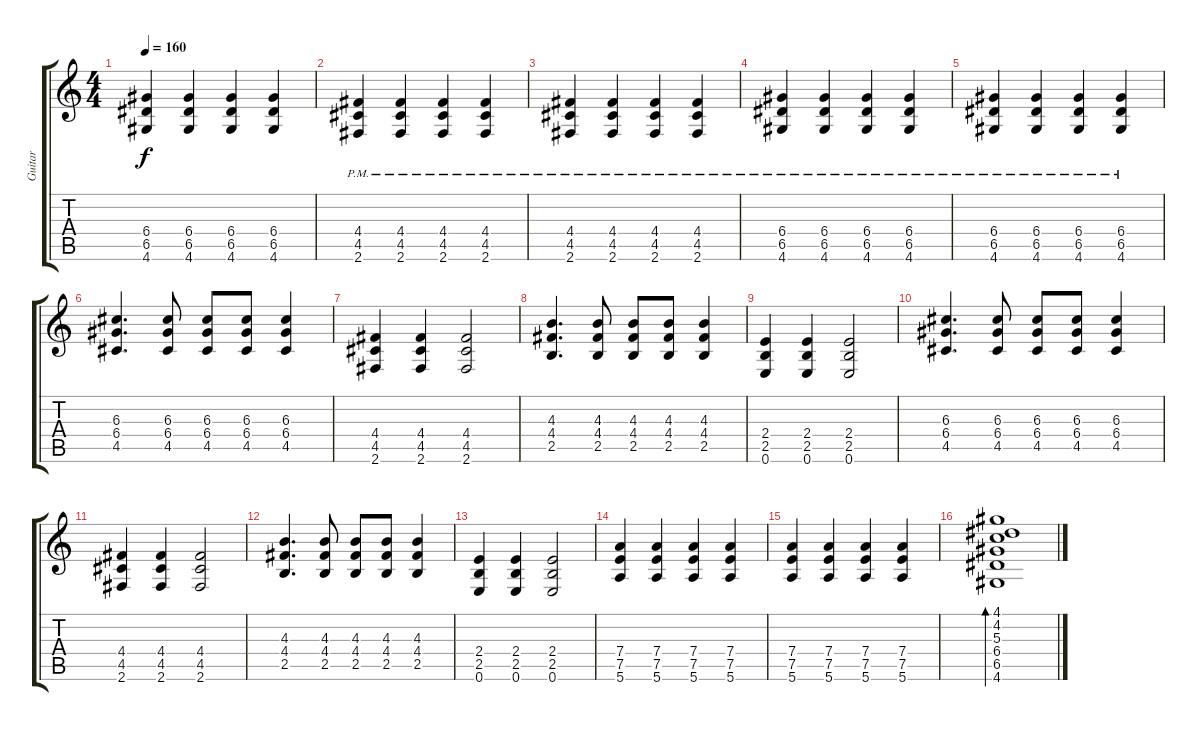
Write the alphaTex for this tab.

\track ("Guitar" "Guitar") {instrument distortionguitar}
\staff {score tabs}
\tuning (E4 B3 G3 D3 A2 E2) {hide}
\ts (4 4)
\tempo 160
\clef g2
\ks c
(6.4 6.5 4.6).4{dy f} (6.4 6.5 4.6).4 (6.4 6.5 4.6).4 (6.4 6.5 4.6).4 |
(4.4{pm} 4.5{pm} 2.6{pm}).4 (4.4{pm} 4.5{pm} 2.6{pm}).4 (4.4{pm} 4.5{pm} 2.6{pm}).4 (4.4{pm} 4.5{pm} 2.6{pm}).4 |
(4.4{pm} 4.5{pm} 2.6{pm}).4 (4.4{pm} 4.5{pm} 2.6{pm}).4 (4.4{pm} 4.5{pm} 2.6{pm}).4 (4.4{pm} 4.5{pm} 2.6{pm}).4 |
(6.4{pm} 6.5{pm} 4.6{pm}).4 (6.4{pm} 6.5{pm} 4.6{pm}).4 (6.4{pm} 6.5{pm} 4.6{pm}).4 (6.4{pm} 6.5{pm} 4.6{pm}).4 |
(6.4{pm} 6.5{pm} 4.6{pm}).4 (6.4{pm} 6.5{pm} 4.6{pm}).4 (6.4{pm} 6.5{pm} 4.6{pm}).4 (6.4{pm} 6.5{pm} 4.6{pm}).4 |
(6.3 6.4 4.5).4{d volume 9} (6.3 6.4 4.5).8 (6.3 6.4 4.5).8 (6.3 6.4 4.5).8 (6.3 6.4 4.5).4 |
(4.4 4.5 2.6).4 (4.4 4.5 2.6).4 (4.4 4.5 2.6).2 |
(4.3 4.4 2.5).4{d} (4.3 4.4 2.5).8 (4.3 4.4 2.5).8 (4.3 4.4 2.5).8 (4.3 4.4 2.5).4 |
(2.4 2.5 0.6).4 (2.4 2.5 0.6).4 (2.4 2.5 0.6).2 |
(6.3 6.4 4.5).4{d} (6.3 6.4 4.5).8 (6.3 6.4 4.5).8 (6.3 6.4 4.5).8 (6.3 6.4 4.5).4 |
(4.4 4.5 2.6).4 (4.4 4.5 2.6).4 (4.4 4.5 2.6).2 |
(4.3 4.4 2.5).4{d} (4.3 4.4 2.5).8 (4.3 4.4 2.5).8 (4.3 4.4 2.5).8 (4.3 4.4 2.5).4 |
(2.4 2.5 0.6).4 (2.4 2.5 0.6).4 (2.4 2.5 0.6).2 |
(7.4 7.5 5.6).4{volume 11} (7.4 7.5 5.6).4 (7.4 7.5 5.6).4 (7.4 7.5 5.6).4 |
(7.4 7.5 5.6).4 (7.4 7.5 5.6).4 (7.4 7.5 5.6).4 (7.4 7.5 5.6).4 |
(4.1 4.2 5.3 6.4 6.5 4.6).1{bd 120}
